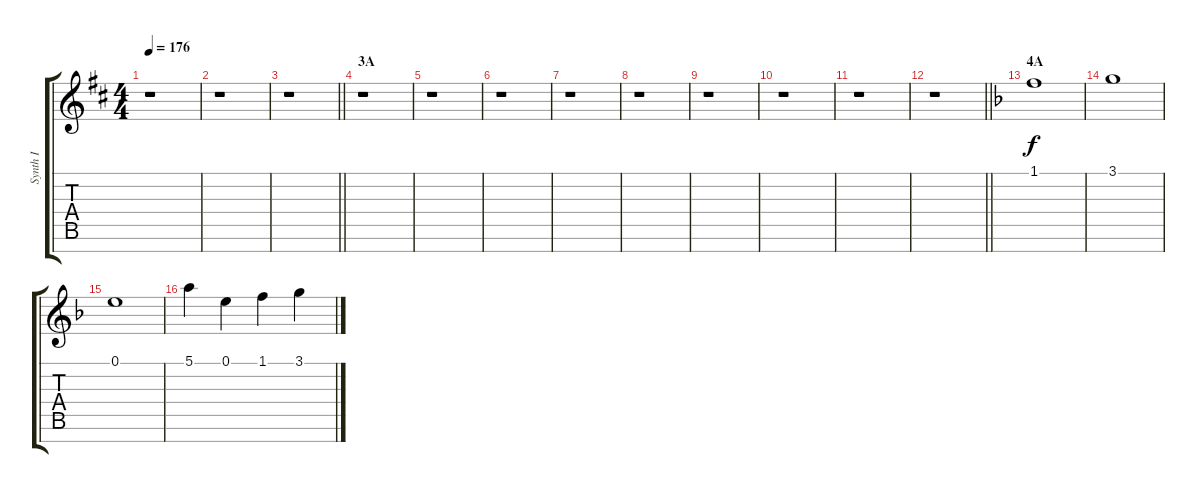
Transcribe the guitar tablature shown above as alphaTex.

\track ("Synth I" "Synth I") {instrument pad1newage}
\staff {score tabs}
\tuning (E5 B4 G4 D4 A3 E3 B2) {hide}
\ts (4 4)
\tempo 176
\clef g2
\ks d
r.1{dy f} |
r.1 |
\barLineRight lightlight
r.1 |
\section ("" "3A")
r.1 |
r.1 |
r.1 |
r.1 |
r.1 |
r.1 |
r.1 |
r.1 |
\barLineRight lightlight
r.1 |
\section ("" "4A")
\ks f
1.1.1 |
3.1.1 |
0.1.1 |
5.1.4 0.1.4 1.1.4 3.1.4
